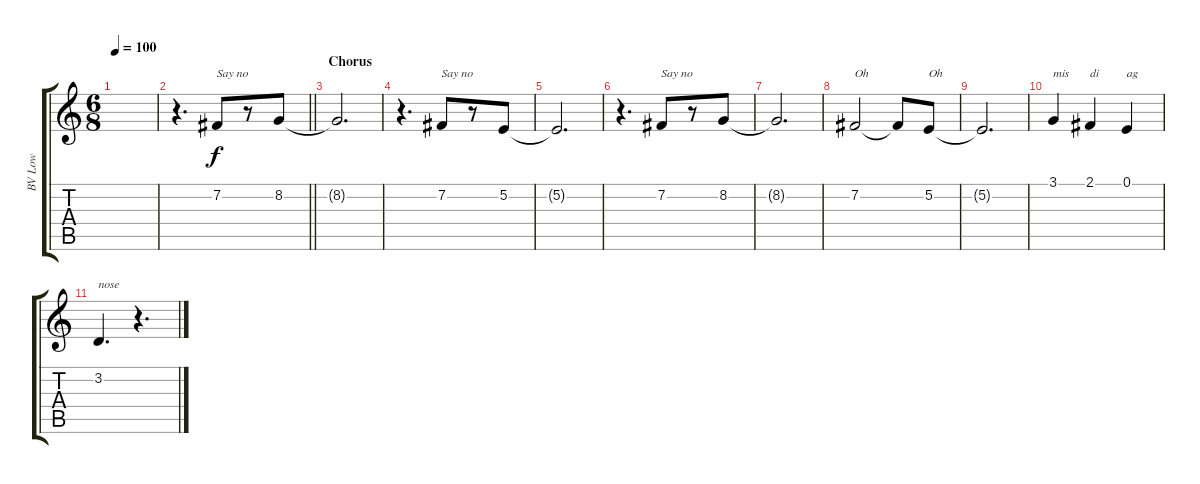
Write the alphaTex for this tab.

\track ("BV Low" "BV Low") {instrument brightacousticpiano}
\staff {score tabs}
\tuning (E4 B3 G3 D3 A2 E2) {hide}
\ts (6 8)
\tempo 100
\clef g2
\ks c
|
\barLineRight lightlight
r.4{d} 7.2.8{txt "Say no"} r.8 8.2.8 |
\section ("" "Chorus")
8.2{t}.2{d} |
r.4{d} 7.2.8{txt "Say no"} r.8 5.2.8 |
5.2{t}.2{d} |
r.4{d} 7.2.8{txt "Say no"} r.8 8.2.8 |
8.2{t}.2{d} |
7.2.2{txt "Oh"} 7.2{t}.8 5.2.8{txt "Oh"} |
5.2{t}.2{d} |
3.1.4{txt "mis"} 2.1.4{txt "di"} 0.1.4{txt "ag"} |
3.2.4{d txt "nose"} r.4{d}
